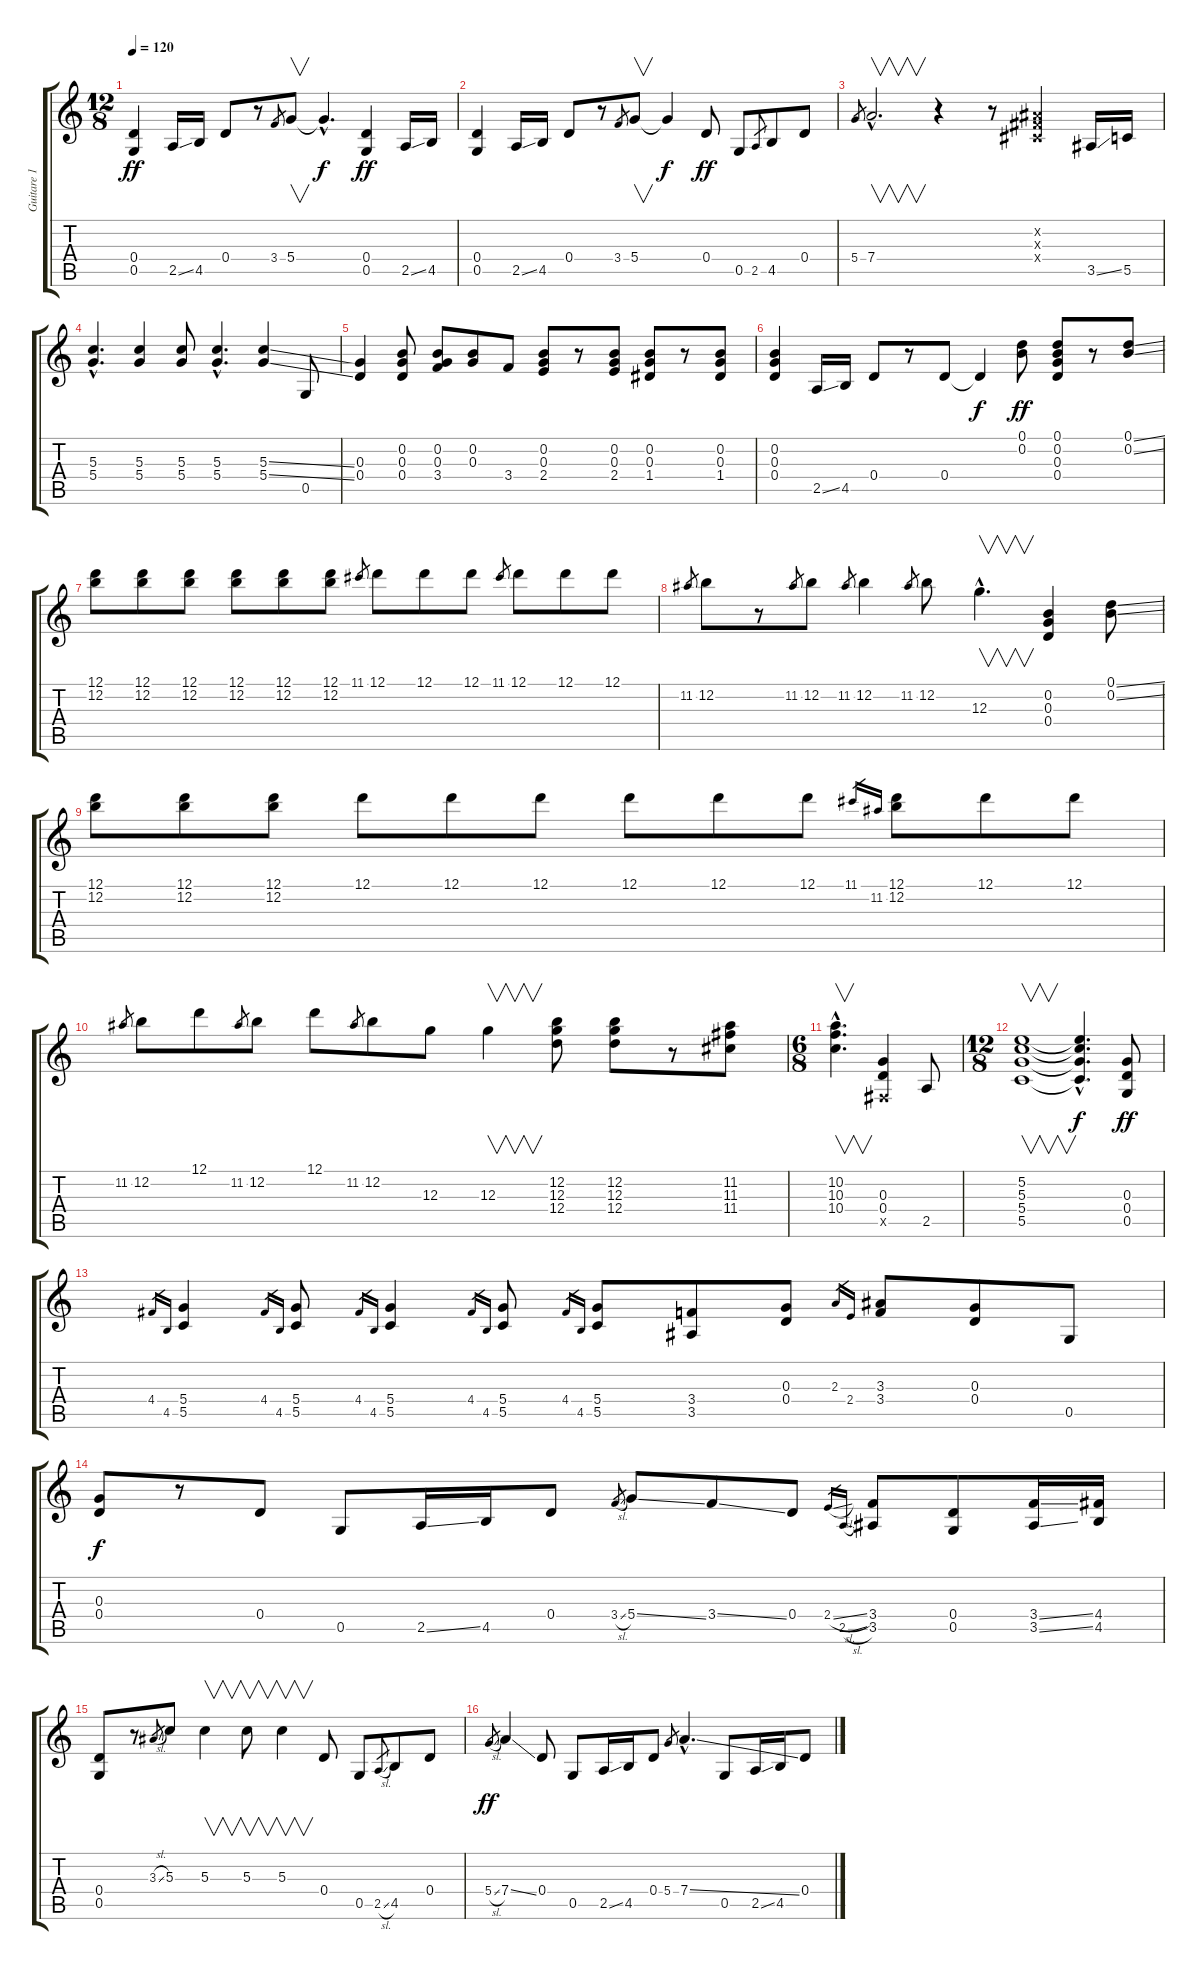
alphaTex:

\track ("Guitare 1" "Guitare 1") {instrument acousticguitarsteel}
\staff {score tabs}
\tuning (D4 B3 G3 D3 G2 D2) {hide}
\ts (12 8)
\tempo 120
\clef g2
\ks c
(0.4 0.5).4{dy ff} 2.5{ss}.16 4.5.16 0.4.8 r.8 3.4.8{gr} 5.4.8{v} 5.4{hac t}.4{d dy f} (0.4 0.5).4{dy ff} 2.5{ss}.16 4.5.16 |
(0.4 0.5).4 2.5{ss}.16 4.5.16 0.4.8 r.8 3.4.8{gr} 5.4.8{v} 5.4{t}.4{dy f} 0.4.8{dy ff} 0.5.8 2.5.8{gr} 4.5.8 0.4.8 |
5.4.8{gr} 7.4{hac}.2{v d} r.4 r.8 (-1.2{x} -1.3{x} -1.4{x}).4 3.5{ss}.16 5.5.16 |
(5.3{hac} 5.4{hac}).4{d} (5.3 5.4).4 (5.3 5.4).8 (5.3{hac} 5.4{hac}).4{d} (5.3{ss} 5.4{ss}).4 0.5.8 |
(0.3 0.4).4 (0.2 0.3 0.4).8 (0.2 0.3 3.4).8 (0.2 0.3).8 3.4.8 (0.2 0.3 2.4).8 r.8 (0.2 0.3 2.4).8 (0.2 0.3 1.4).8 r.8 (0.2 0.3 1.4).8 |
(0.2 0.3 0.4).4 2.5{ss}.16 4.5.16 0.4.8 r.8 0.4.8 0.4{t}.4{dy f} (0.1 0.2).8{dy ff} (0.1 0.2 0.3 0.4).8 r.8 (0.1{ss} 0.2{ss}).8 |
(12.1 12.2).8 (12.1 12.2).8 (12.1 12.2).8 (12.1 12.2).8 (12.1 12.2).8 (12.1 12.2).8 11.1.8{gr} 12.1.8 12.1.8 12.1.8 11.1.8{gr} 12.1.8 12.1.8 12.1.8 |
11.2.8{gr} 12.2.8 r.8 11.2.8{gr} 12.2.8 11.2.8{gr} 12.2.4 11.2.8{gr} 12.2.8 12.3{hac}.4{v d} (0.2 0.3 0.4).4 (0.1{ss} 0.2{ss}).8 |
(12.1 12.2).8 (12.1 12.2).8 (12.1 12.2).8 12.1.8 12.1.8 12.1.8 12.1.8 12.1.8 12.1.8 11.1.16{gr} 11.2.16{gr} (12.1 12.2).8 12.1.8 12.1.8 |
11.2.8{gr} 12.2.8 12.1.8 11.2.8{gr} 12.2.8 12.1.8 11.2.8{gr} 12.2.8 12.3.8 12.3.4{v} (12.2 12.3 12.4).8 (12.2 12.3 12.4).8 r.8 (11.2 11.3 11.4).8 |
\ts (6 8)
(10.2{hac} 10.3{hac} 10.4{hac}).4{v d} (0.3 0.4 -1.5{x}).4 2.5.8 |
\ts (12 8)
(5.2 5.3 5.4 5.5).1{v} (5.2{hac t} 5.3{hac t} 5.4{hac t} 5.5{hac t}).4{d dy f} (0.3 0.4 0.5).8{dy ff} |
4.4.16{gr} 4.5.16{gr} (5.4 5.5).4 4.4.16{gr} 4.5.16{gr} (5.4 5.5).8 4.4.16{gr} 4.5.16{gr} (5.4 5.5).4 4.4.16{gr} 4.5.16{gr} (5.4 5.5).8 4.4.16{gr} 4.5.16{gr} (5.4 5.5).8 (3.4 3.5).8 (0.3 0.4).8 2.3.16{gr} 2.4.16{gr} (3.3 3.4).8 (0.3 0.4).8 0.5.8 |
(0.3 0.4).8{dy f} r.8 0.4.8 0.5.8 2.5{ss}.16 4.5.16 0.4.8 3.4{sl}.8{gr} 5.4{ss}.8 3.4{ss}.8 0.4.8 2.4{sl}.16{gr} 2.5{sl}.16{gr} (3.4 3.5).8 (0.4 0.5).8 (3.4{ss} 3.5{ss}).16 (4.4 4.5).16 |
(0.4 0.5).8 r.8 3.3{sl}.8{gr} 5.3.8 5.3.4{v} 5.3.8{v} 5.3.4{v} 0.4.8 0.5.8 2.5{sl}.8{gr} 4.5.8 0.4.8 |
5.4{sl}.8{gr dy ff} 7.4{ss}.4 0.4.8 0.5.8 2.5{ss}.16 4.5.16 0.4.8 5.4.8{gr} 7.4{ss hac}.4{d} 0.5.8 2.5{ss}.16 4.5.16 0.4.8
